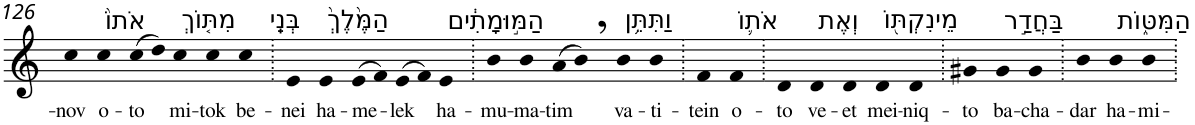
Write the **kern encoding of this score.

**kern	**text
*part1	*part1
*staff1	*staff1
*I"Piano	*
*I'Pno	*
!!LO:PB:g=z
*clefG2	*
*k[]	*
=126	=126
!	!LO:LY:b
4cc	-nov
!LO:TX:a:t=אֹתוֹ֙	!
!	!LO:LY:b
4cc	o-
!	!LO:LY:b
(>8cc	-to
8dd)	.
!LO:TX:a:t=מִתּ֤וֹךְ	!
!	!LO:LY:b
4cc	mi-
!	!LO:LY:b
4cc	-tok
!LO:TX:a:t=בְּנֵֽי	!
!	!LO:LY:b
4cc	be-
=127.	=127.
!	!LO:LY:b
4e	-nei
!LO:TX:a:t=הַמֶּ֙לֶךְ֙	!
!	!LO:LY:b
4e	ha-
!	!LO:LY:b
(>8e	-me-
8f)	.
!	!LO:LY:b
(>8e	-lek
8f)	.
!LO:TX:a:t=הַמּ֣וּמָתִ֔ים	!
!	!LO:LY:b
4e	ha-
=128.	=128.
!	!LO:LY:b
4b	-mu-
!	!LO:LY:b
4b	-ma-
!	!LO:LY:b
(>8a	-tim
8b,)	.
!LO:TX:a:t=וַתִּתֵּ֥ן	!
!	!LO:LY:b
4b	va-
!	!LO:LY:b
4b	-ti-
=129.	=129.
!	!LO:LY:b
4f	-tein
!LO:TX:a:t=אֹת֛וֹ	!
!	!LO:LY:b
4f	o-
=130.	=130.
!	!LO:LY:b
4d	-to
!LO:TX:a:t=וְאֶת	!
!	!LO:LY:b
4d	ve-
!	!LO:LY:b
4d	-et
!LO:TX:a:t=מֵינִקְתּ֖וֹ	!
!	!LO:LY:b
4d	mei-
!	!LO:LY:b
4d	-niq-
=131.	=131.
!	!LO:LY:b
4g#X	-to
!LO:TX:a:t=בַּחֲדַ֣ר	!
!	!LO:LY:b
4g#	ba-
!	!LO:LY:b
4g#	-cha-
=132.	=132.
!	!LO:LY:b
4b	-dar
!LO:TX:a:t=הַמִּטּ֑וֹת	!
!	!LO:LY:b
4b	ha-
!	!LO:LY:b
4b	-mi-
=.	=.
*-	*-
